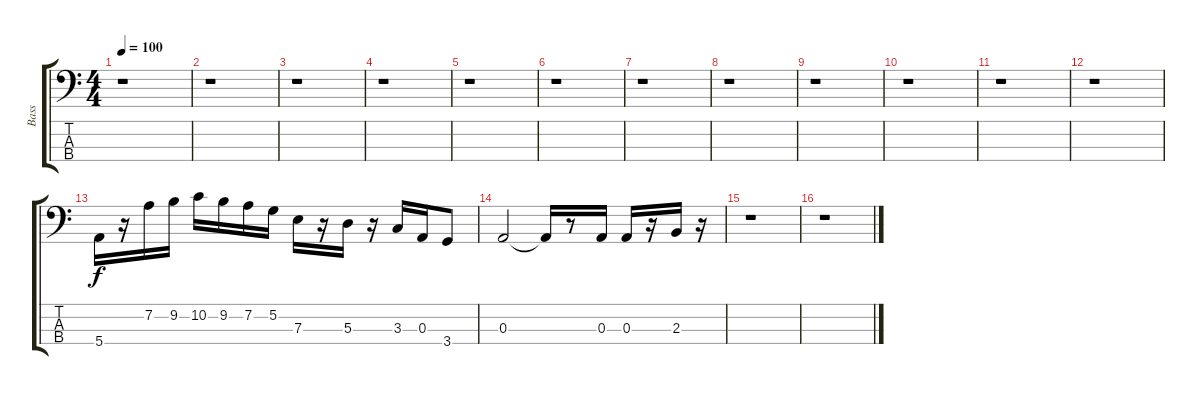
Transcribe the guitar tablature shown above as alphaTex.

\track ("Bass" "Bass") {instrument electricbasspick}
\staff {score tabs}
\tuning (G2 D2 A1 E1) {hide}
\ts (4 4)
\tempo 100
\clef f4
\ks c
r.1{dy f instrument electricbasspick} |
r.1 |
r.1 |
r.1 |
r.1 |
r.1 |
r.1 |
r.1 |
r.1 |
r.1 |
r.1 |
r.1 |
5.4.16 r.16 7.2.16 9.2.16 10.2.16 9.2.16 7.2.16 5.2.16 7.3.16 r.16 5.3.16 r.16 3.3.16 0.3.16 3.4.8 |
0.3.2 0.3{t}.16 r.8 0.3.16 0.3.16 r.16 2.3.16 r.16 |
r.1 |
r.1
